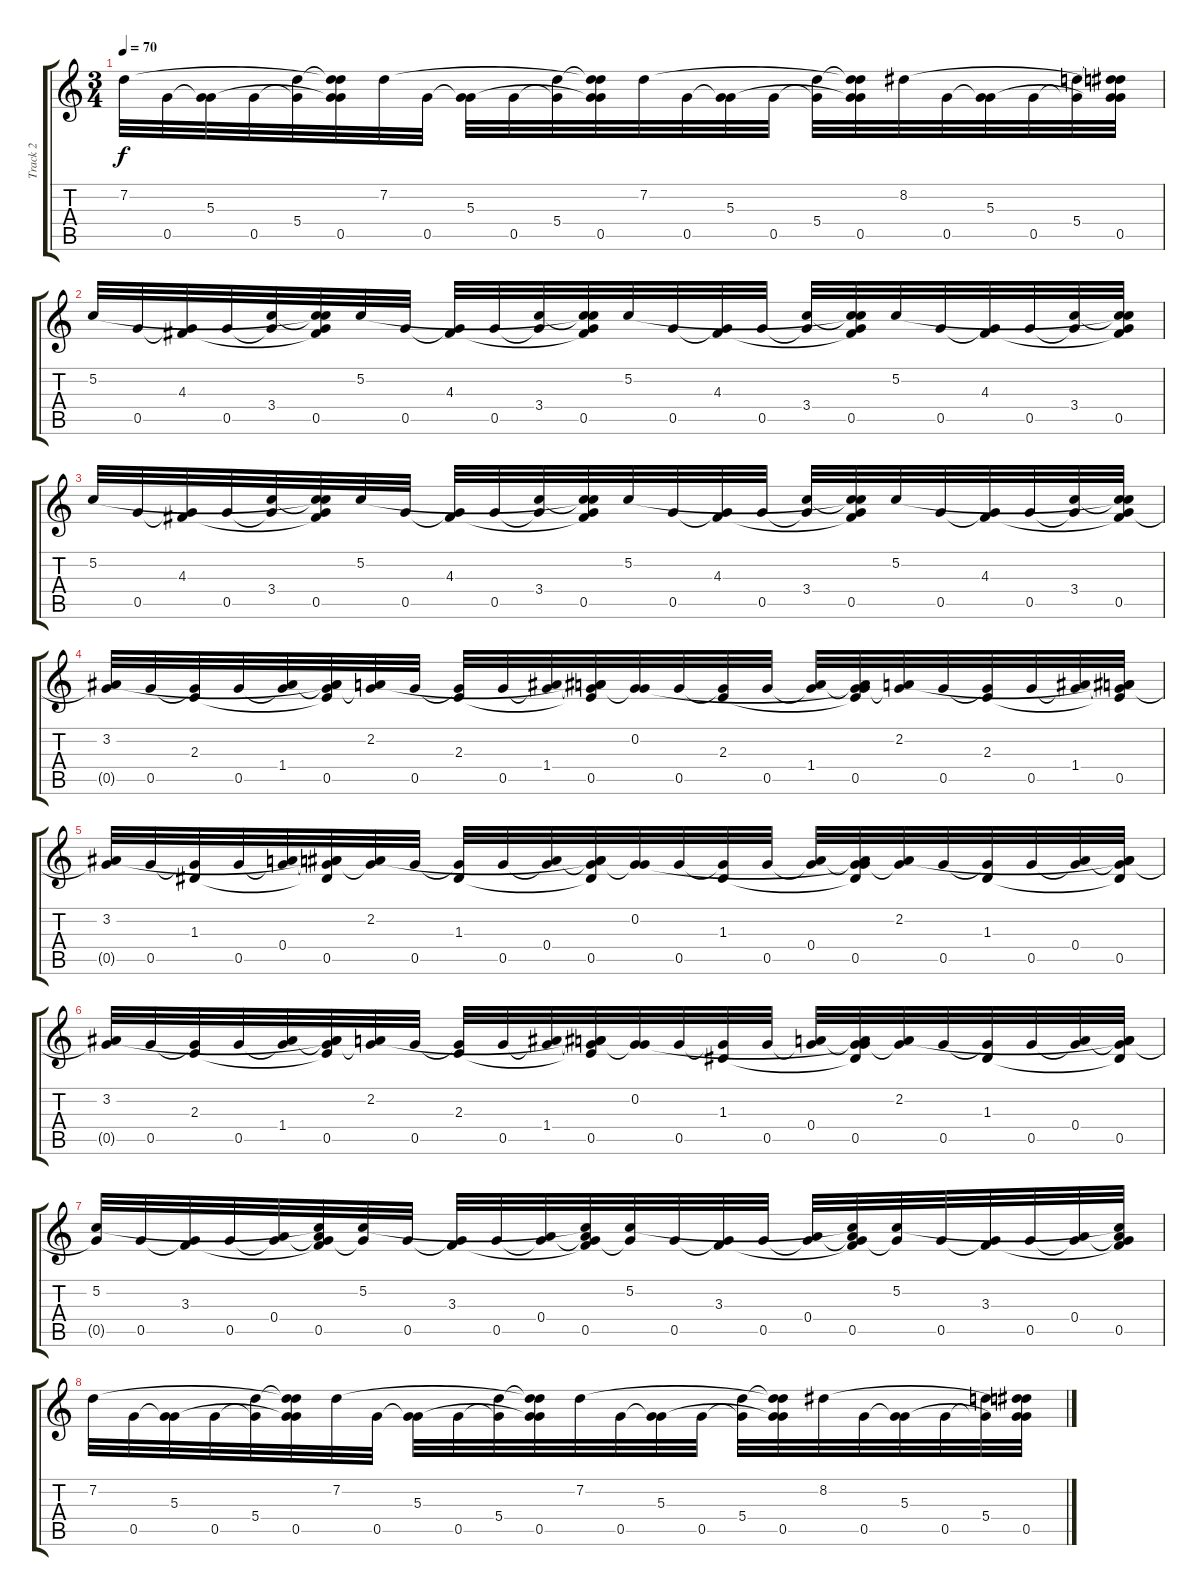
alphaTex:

\track ("Track 2" "Track 2") {instrument acousticguitarsteel}
\staff {score tabs}
\tuning (A3 G3 D3 A3 G3 C3) {hide}
\ts (3 4)
\tempo 70
\clef g2
\ks c
7.2.32{dy f} 0.5.32 (5.3 0.5{t}).32 0.5.32 (5.4 0.5{t}).32 (7.2{t} 5.3{t} 5.4{t} 0.5).32 7.2.32 0.5.32 (5.3 0.5{t}).32 0.5.32 (5.4 0.5{t}).32 (7.2{t} 5.3{t} 5.4{t} 0.5).32 7.2.32 0.5.32 (5.3 0.5{t}).32 0.5.32 (5.4 0.5{t}).32 (7.2{t} 5.3{t} 5.4{t} 0.5).32 8.2.32 0.5.32 (5.3 0.5{t}).32 0.5.32 (5.4 0.5{t}).32 (8.2{t} 5.3{t} 5.4{t} 0.5).32 |
5.2.32 0.5.32 (4.3 0.5{t}).32 0.5.32 (3.4 0.5{t}).32 (5.2{t} 4.3{t} 3.4{t} 0.5).32 5.2.32 0.5.32 (4.3 0.5{t}).32 0.5.32 (3.4 0.5{t}).32 (5.2{t} 4.3{t} 3.4{t} 0.5).32 5.2.32 0.5.32 (4.3 0.5{t}).32 0.5.32 (3.4 0.5{t}).32 (5.2{t} 4.3{t} 3.4{t} 0.5).32 5.2.32 0.5.32 (4.3 0.5{t}).32 0.5.32 (3.4 0.5{t}).32 (5.2{t} 4.3{t} 3.4{t} 0.5).32 |
5.2.32 0.5.32 (4.3 0.5{t}).32 0.5.32 (3.4 0.5{t}).32 (5.2{t} 4.3{t} 3.4{t} 0.5).32 5.2.32 0.5.32 (4.3 0.5{t}).32 0.5.32 (3.4 0.5{t}).32 (5.2{t} 4.3{t} 3.4{t} 0.5).32 5.2.32 0.5.32 (4.3 0.5{t}).32 0.5.32 (3.4 0.5{t}).32 (5.2{t} 4.3{t} 3.4{t} 0.5).32 5.2.32 0.5.32 (4.3 0.5{t}).32 0.5.32 (3.4 0.5{t}).32 (5.2{t} 4.3{t} 3.4{t} 0.5).32 |
(3.2 0.5{t}).32 0.5.32 (2.3 0.5{t}).32 0.5.32 (1.4 0.5{t}).32 (3.2{t} 2.3{t} 1.4{t} 0.5).32 (2.2 0.5{t}).32 0.5.32 (2.3 0.5{t}).32 0.5.32 (1.4 0.5{t}).32 (2.2{t} 2.3{t} 1.4{t} 0.5).32 (0.2 0.5{t}).32 0.5.32 (2.3 0.5{t}).32 0.5.32 (1.4 0.5{t}).32 (0.2{t} 2.3{t} 1.4{t} 0.5).32 (2.2 0.5{t}).32 0.5.32 (2.3 0.5{t}).32 0.5.32 (1.4 0.5{t}).32 (2.2{t} 2.3{t} 1.4{t} 0.5).32 |
(3.2 0.5{t}).32 0.5.32 (1.3 0.5{t}).32 0.5.32 (0.4 0.5{t}).32 (3.2{t} 1.3{t} 0.4{t} 0.5).32 (2.2 0.5{t}).32 0.5.32 (1.3 0.5{t}).32 0.5.32 (0.4 0.5{t}).32 (2.2{t} 1.3{t} 0.4{t} 0.5).32 (0.2 0.5{t}).32 0.5.32 (1.3 0.5{t}).32 0.5.32 (0.4 0.5{t}).32 (0.2{t} 1.3{t} 0.4{t} 0.5).32 (2.2 0.5{t}).32 0.5.32 (1.3 0.5{t}).32 0.5.32 (0.4 0.5{t}).32 (2.2{t} 1.3{t} 0.4{t} 0.5).32 |
(3.2 0.5{t}).32 0.5.32 (2.3 0.5{t}).32 0.5.32 (1.4 0.5{t}).32 (3.2{t} 2.3{t} 1.4{t} 0.5).32 (2.2 0.5{t}).32 0.5.32 (2.3 0.5{t}).32 0.5.32 (1.4 0.5{t}).32 (2.2{t} 2.3{t} 1.4{t} 0.5).32 (0.2 0.5{t}).32 0.5.32 (1.3 0.5{t}).32 0.5.32 (0.4 0.5{t}).32 (0.2{t} 1.3{t} 0.4{t} 0.5).32 (2.2 0.5{t}).32 0.5.32 (1.3 0.5{t}).32 0.5.32 (0.4 0.5{t}).32 (2.2{t} 1.3{t} 0.4{t} 0.5).32 |
(5.2 0.5{t}).32 0.5.32 (3.3 0.5{t}).32 0.5.32 (0.4 0.5{t}).32 (5.2{t} 3.3{t} 0.4{t} 0.5).32 (5.2 0.5{t}).32 0.5.32 (3.3 0.5{t}).32 0.5.32 (0.4 0.5{t}).32 (5.2{t} 3.3{t} 0.4{t} 0.5).32 (5.2 0.5{t}).32 0.5.32 (3.3 0.5{t}).32 0.5.32 (0.4 0.5{t}).32 (5.2{t} 3.3{t} 0.4{t} 0.5).32 (5.2 0.5{t}).32 0.5.32 (3.3 0.5{t}).32 0.5.32 (0.4 0.5{t}).32 (5.2{t} 3.3{t} 0.4{t} 0.5).32 |
7.2.32 0.5.32 (5.3 0.5{t}).32 0.5.32 (5.4 0.5{t}).32 (7.2{t} 5.3{t} 5.4{t} 0.5).32 7.2.32 0.5.32 (5.3 0.5{t}).32 0.5.32 (5.4 0.5{t}).32 (7.2{t} 5.3{t} 5.4{t} 0.5).32 7.2.32 0.5.32 (5.3 0.5{t}).32 0.5.32 (5.4 0.5{t}).32 (7.2{t} 5.3{t} 5.4{t} 0.5).32 8.2.32 0.5.32 (5.3 0.5{t}).32 0.5.32 (5.4 0.5{t}).32 (8.2{t} 5.3{t} 5.4{t} 0.5).32
